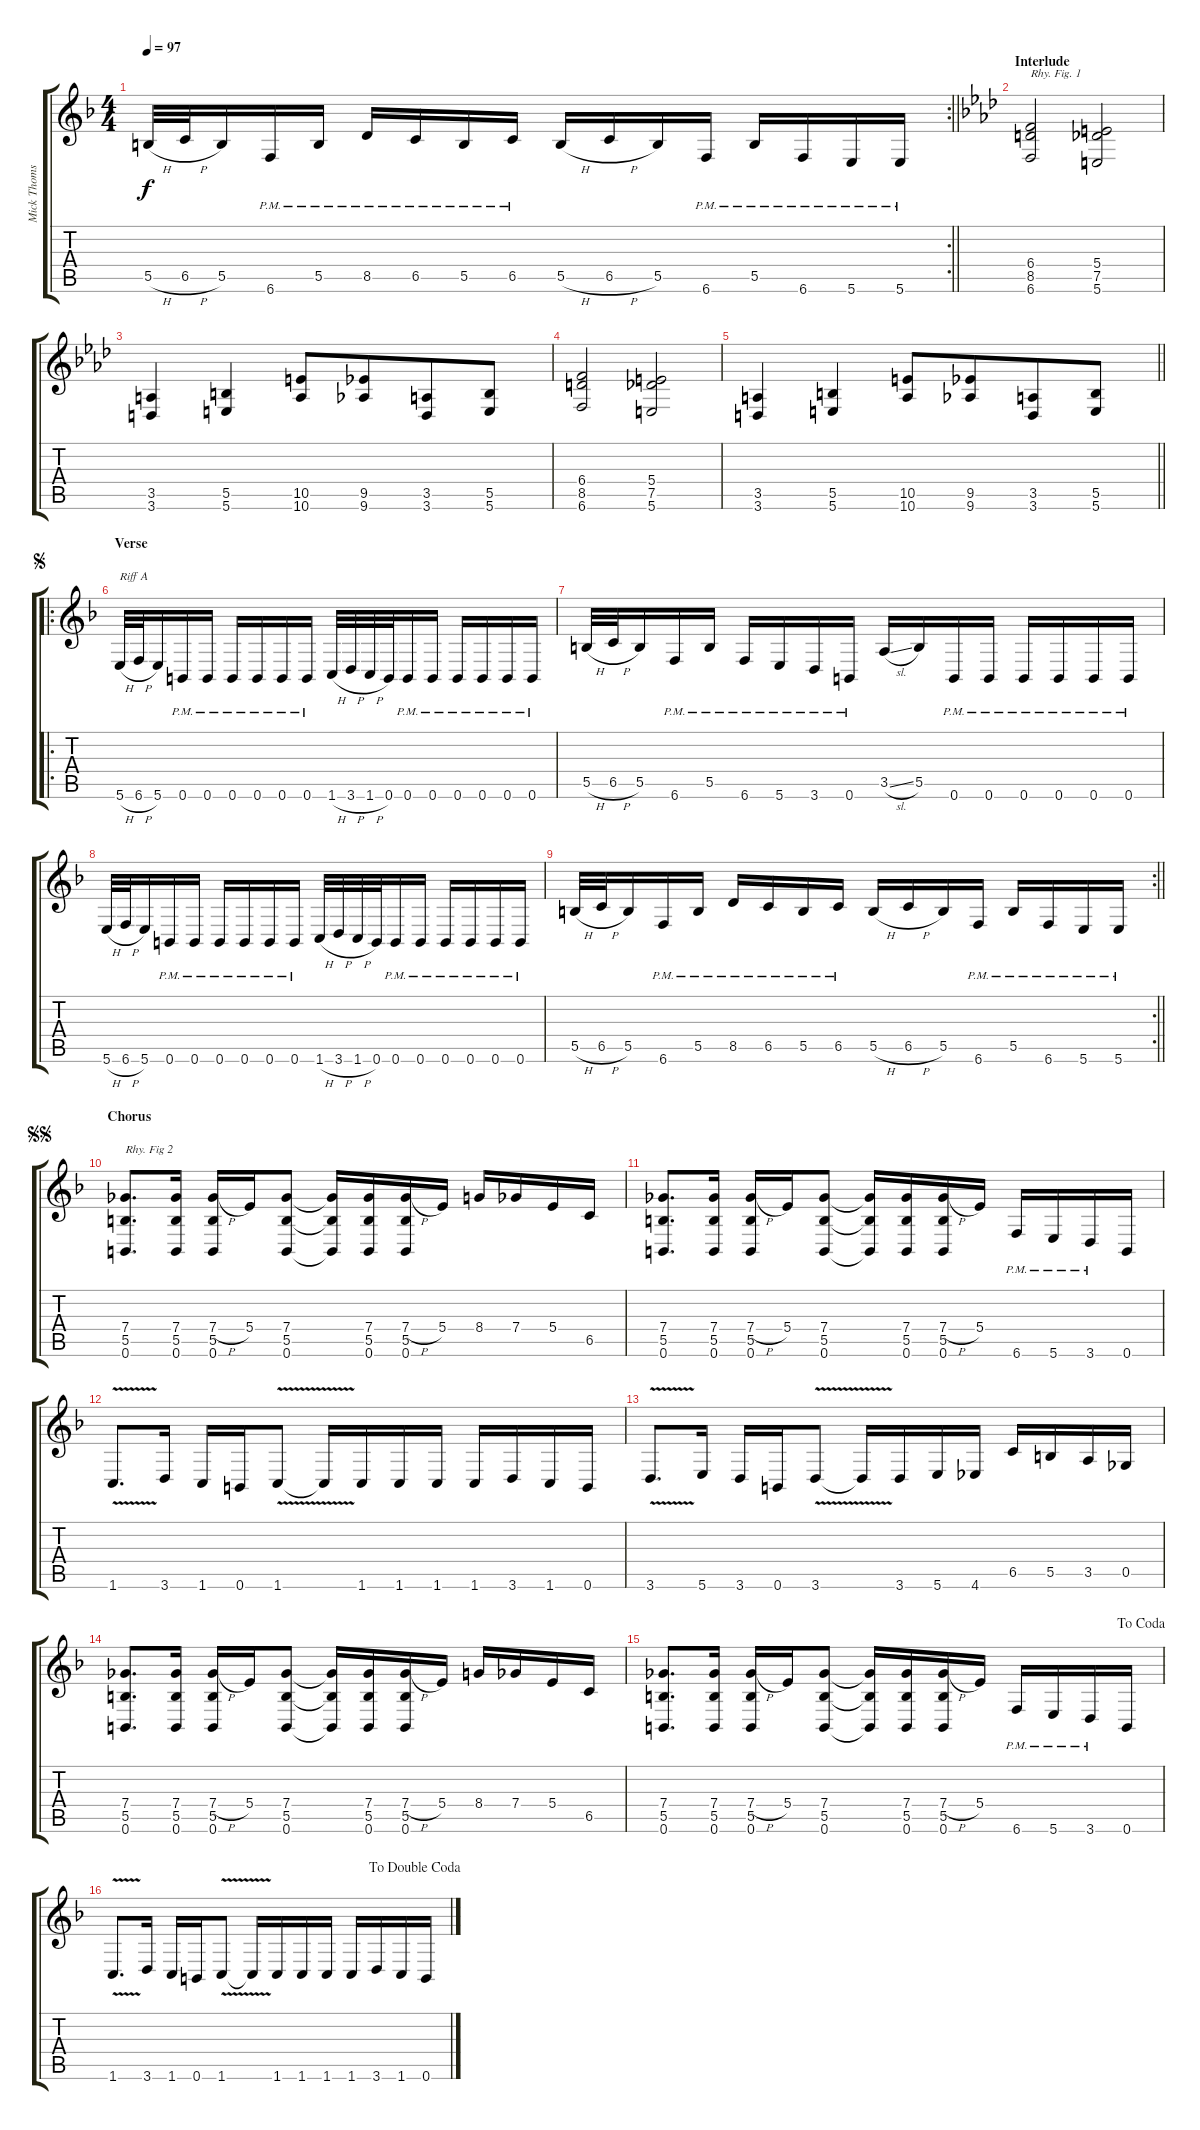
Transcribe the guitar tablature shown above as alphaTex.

\track ("Mick Thomson" "Mick Thoms") {instrument distortionguitar}
\staff {score tabs}
\tuning (Db4 Ab3 E3 B2 Gb2 B1) {hide}
\rc 2
\ts (4 4)
\tempo 97
\clef g2
\barLineRight lightlight
\ks dminor
5.5{h}.32{dy f} 6.5{h}.32 5.5.16 6.6{pm}.16 5.5{pm}.16 8.5{pm}.16 6.5{pm}.16 5.5{pm}.16 6.5{pm}.16 5.5{h}.16 6.5{h}.16 5.5.16 6.6{pm}.16 5.5{pm}.16 6.6{pm}.16 5.6{pm}.16 5.6{pm}.16 |
\section ("" "Interlude")
\ks fminor
(6.4 8.5 6.6).2{txt "Rhy. Fig. 1"} (5.4 7.5 5.6).2 |
(3.5 3.6).4 (5.5 5.6).4 (10.5 10.6).8 (9.5 9.6).8{beam merge} (3.5 3.6).8 (5.5 5.6).8 |
(6.4 8.5 6.6).2 (5.4 7.5 5.6).2 |
\barLineRight lightlight
(3.5 3.6).4 (5.5 5.6).4 (10.5 10.6).8 (9.5 9.6).8{beam merge} (3.5 3.6).8 (5.5 5.6).8 |
\ro
\section ("" "Verse")
\jump segno
\ks dminor
5.6{h}.32{txt "Riff A"} 6.6{h}.32 5.6.16 0.6{pm}.16 0.6{pm}.16 0.6{pm}.16 0.6{pm}.16 0.6{pm}.16 0.6{pm}.16 1.6{h}.32 3.6{h}.32 1.6{h}.32 0.6.32 0.6{pm}.16 0.6{pm}.16 0.6{pm}.16 0.6{pm}.16 0.6{pm}.16 0.6{pm}.16 |
5.5{h}.32 6.5{h}.32 5.5.16 6.6{pm}.16 5.5{pm}.16 6.6{pm}.16 5.6{pm}.16 3.6{pm}.16 0.6{pm}.16 3.5{sl}.16 5.5.16 0.6{pm}.16 0.6{pm}.16 0.6{pm}.16 0.6{pm}.16 0.6{pm}.16 0.6{pm}.16 |
5.6{h}.32 6.6{h}.32 5.6.16 0.6{pm}.16 0.6{pm}.16 0.6{pm}.16 0.6{pm}.16 0.6{pm}.16 0.6{pm}.16 1.6{h}.32 3.6{h}.32 1.6{h}.32 0.6.32 0.6{pm}.16 0.6{pm}.16 0.6{pm}.16 0.6{pm}.16 0.6{pm}.16 0.6{pm}.16 |
\rc 2
\barLineRight lightlight
5.5{h}.32 6.5{h}.32 5.5.16 6.6{pm}.16 5.5{pm}.16 8.5{pm}.16 6.5{pm}.16 5.5{pm}.16 6.5{pm}.16 5.5{h}.16 6.5{h}.16 5.5.16 6.6{pm}.16 5.5{pm}.16 6.6{pm}.16 5.6{pm}.16 5.6{pm}.16 |
\section ("" "Chorus")
\jump segnosegno
(7.4 5.5 0.6).8{d txt "Rhy. Fig 2"} (7.4 5.5 0.6).16 (7.4{h} 5.5 0.6).16 5.4.16 (7.4 5.5 0.6).8 (7.4{t} 5.5{t} 0.6{t}).16 (7.4 5.5 0.6).16 (7.4{h} 5.5 0.6).16 5.4.16 8.4.16 7.4.16 5.4.16 6.5.16 |
(7.4 5.5 0.6).8{d} (7.4 5.5 0.6).16 (7.4{h} 5.5 0.6).16 5.4.16 (7.4 5.5 0.6).8 (7.4{t} 5.5{t} 0.6{t}).16 (7.4 5.5 0.6).16 (7.4{h} 5.5 0.6).16 5.4.16 6.6{pm}.16 5.6{pm}.16 3.6{pm}.16 0.6.16 |
1.6{v}.8{d} 3.6.16 1.6.16 0.6.16 1.6{v}.8 1.6{t}.16 1.6.16 1.6.16 1.6.16 1.6.16 3.6.16 1.6.16 0.6.16 |
3.6{v}.8{d} 5.6.16 3.6.16 0.6.16 3.6{v}.8 3.6{t}.16 3.6.16 5.6.16 4.6.16 6.5.16 5.5.16 3.5.16 0.5.16 |
(7.4 5.5 0.6).8{d} (7.4 5.5 0.6).16 (7.4{h} 5.5 0.6).16 5.4.16 (7.4 5.5 0.6).8 (7.4{t} 5.5{t} 0.6{t}).16 (7.4 5.5 0.6).16 (7.4{h} 5.5 0.6).16 5.4.16 8.4.16 7.4.16 5.4.16 6.5.16 |
\jump dacoda
(7.4 5.5 0.6).8{d} (7.4 5.5 0.6).16 (7.4{h} 5.5 0.6).16 5.4.16 (7.4 5.5 0.6).8 (7.4{t} 5.5{t} 0.6{t}).16 (7.4 5.5 0.6).16 (7.4{h} 5.5 0.6).16 5.4.16 6.6{pm}.16 5.6{pm}.16 3.6{pm}.16 0.6.16 |
\jump dadoublecoda
1.6{v}.8{d} 3.6.16 1.6.16 0.6.16 1.6{v}.8 1.6{t}.16 1.6.16 1.6.16 1.6.16 1.6.16 3.6.16 1.6.16 0.6.16
